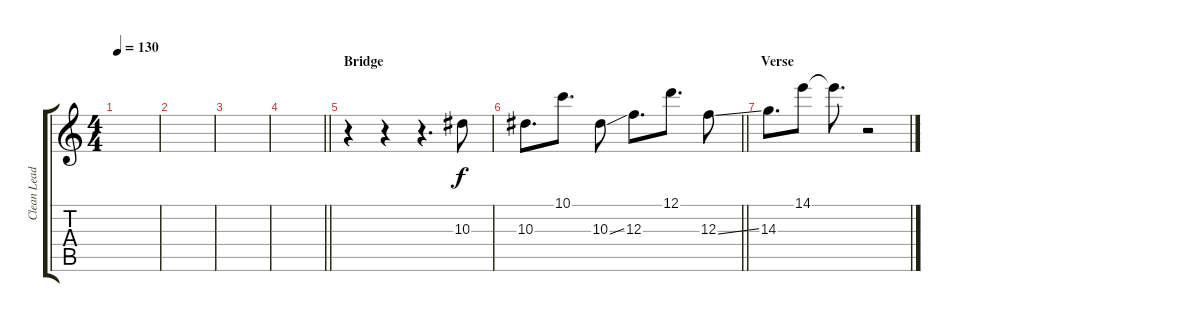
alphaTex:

\track ("Clean Lead" "Clean Lead") {instrument electricguitarjazz}
\staff {score tabs}
\tuning (D4 A3 F3 C3 G2 C2) {hide}
\ts (4 4)
\tempo 130
\clef g2
\ks c
|
|
|
\barLineRight lightlight
|
\section ("" "Bridge")
r.4 r.4 r.4{d} 10.3.8 |
\barLineRight lightlight
10.3.8{d} 10.1.8{d} 10.3{ss}.8 12.3.8{d} 12.1.8{d} 12.3{ss}.8 |
\section ("" "Verse")
14.3.8{d} 14.1.8 14.1{t}.8{d} r.2
